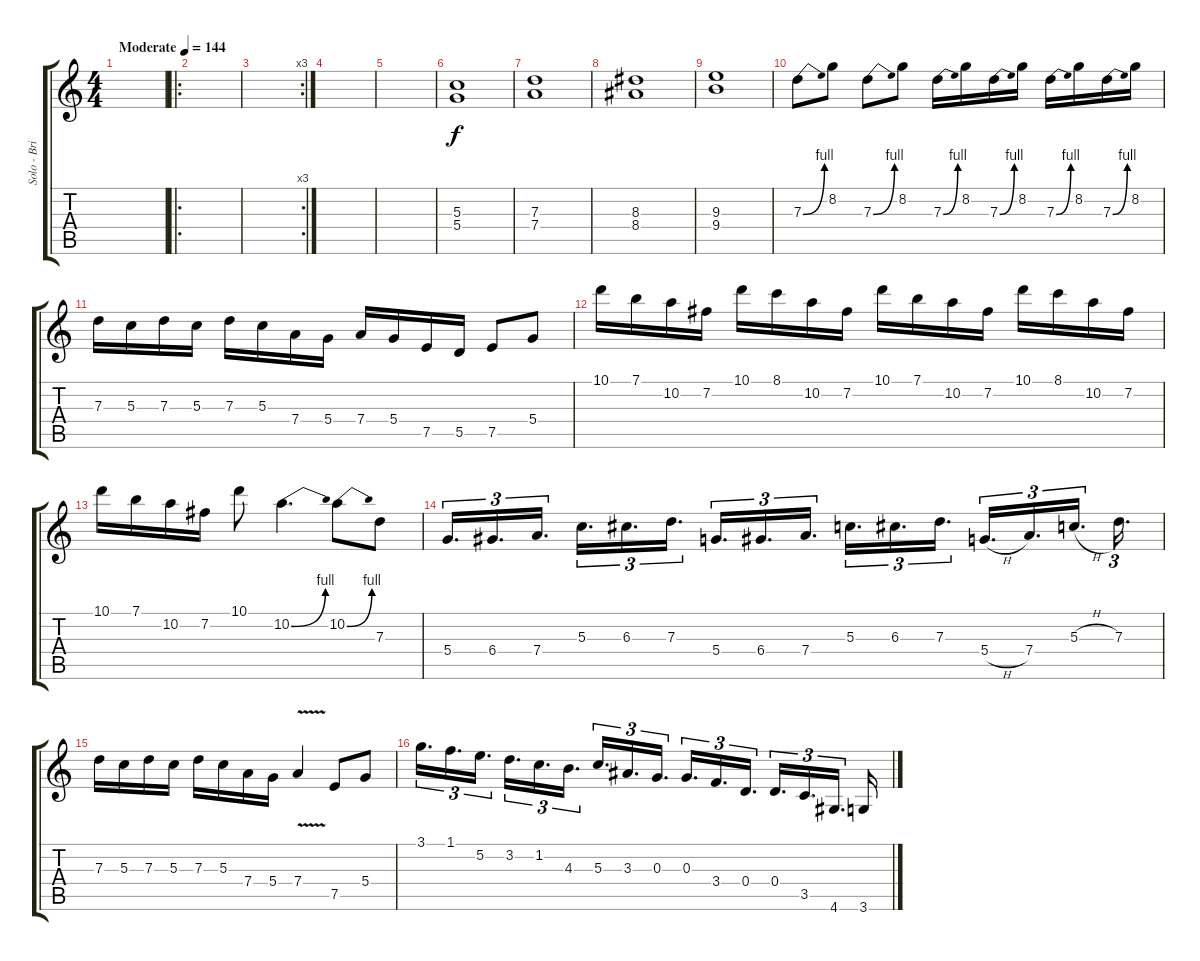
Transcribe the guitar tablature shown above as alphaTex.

\track ("Solo - Brian Tatler" "Solo - Bri") {instrument overdrivenguitar}
\staff {score tabs}
\tuning (E4 B3 G3 D3 A2 E2) {hide}
\ts (4 4)
\tempo (144 "Moderate")
\clef g2
\ks c
|
\ro
|
\rc 3
|
|
|
(5.3 5.4).1 |
(7.3 7.4).1 |
(8.3 8.4).1 |
(9.3 9.4).1 |
7.3{be (bend 0 0 60 4)}.8 8.2.8 7.3{be (bend 0 0 60 4)}.8 8.2.8 7.3{be (bend 0 0 60 4)}.16 8.2.16 7.3{be (bend 0 0 60 4)}.16 8.2.16 7.3{be (bend 0 0 60 4)}.16 8.2.16 7.3{be (bend 0 0 60 4)}.16 8.2.16 |
7.3.16 5.3.16 7.3.16 5.3.16 7.3.16 5.3.16 7.4.16 5.4.16 7.4.16 5.4.16 7.5.16 5.5.16 7.5.8 5.4.8 |
10.1.16 7.1.16 10.2.16 7.2.16 10.1.16 8.1.16 10.2.16 7.2.16 10.1.16 7.1.16 10.2.16 7.2.16 10.1.16 8.1.16 10.2.16 7.2.16 |
10.1.16 7.1.16 10.2.16 7.2.16 10.1.8 10.2{be (bend 0 0 60 4)}.4{d} 10.2{be (bend 0 0 60 4)}.8 7.3.8 |
5.4.16{d tu (3 2)} 6.4.16{d tu (3 2)} 7.4.16{d tu (3 2)} 5.3.16{d tu (3 2)} 6.3.16{d tu (3 2)} 7.3.16{d tu (3 2)} 5.4.16{d tu (3 2)} 6.4.16{d tu (3 2)} 7.4.16{d tu (3 2)} 5.3.16{d tu (3 2)} 6.3.16{d tu (3 2)} 7.3.16{d tu (3 2)} 5.4{h}.16{d tu (3 2)} 7.4.16{d tu (3 2)} 5.3{h}.16{d tu (3 2)} 7.3.16{d tu (3 2)} |
7.3.16 5.3.16 7.3.16 5.3.16 7.3.16 5.3.16 7.4.16 5.4.16 7.4{v}.4 7.5.8 5.4.8 |
3.1.16{d tu (3 2)} 1.1.16{d tu (3 2)} 5.2.16{d tu (3 2)} 3.2.16{d tu (3 2)} 1.2.16{d tu (3 2)} 4.3.16{d tu (3 2)} 5.3.16{d tu (3 2)} 3.3.16{d tu (3 2)} 0.3.16{d tu (3 2)} 0.3.16{d tu (3 2)} 3.4.16{d tu (3 2)} 0.4.16{d tu (3 2)} 0.4.16{d tu (3 2)} 3.5.16{d tu (3 2)} 4.6.16{d tu (3 2) beam splitsecondary} 3.6.16
